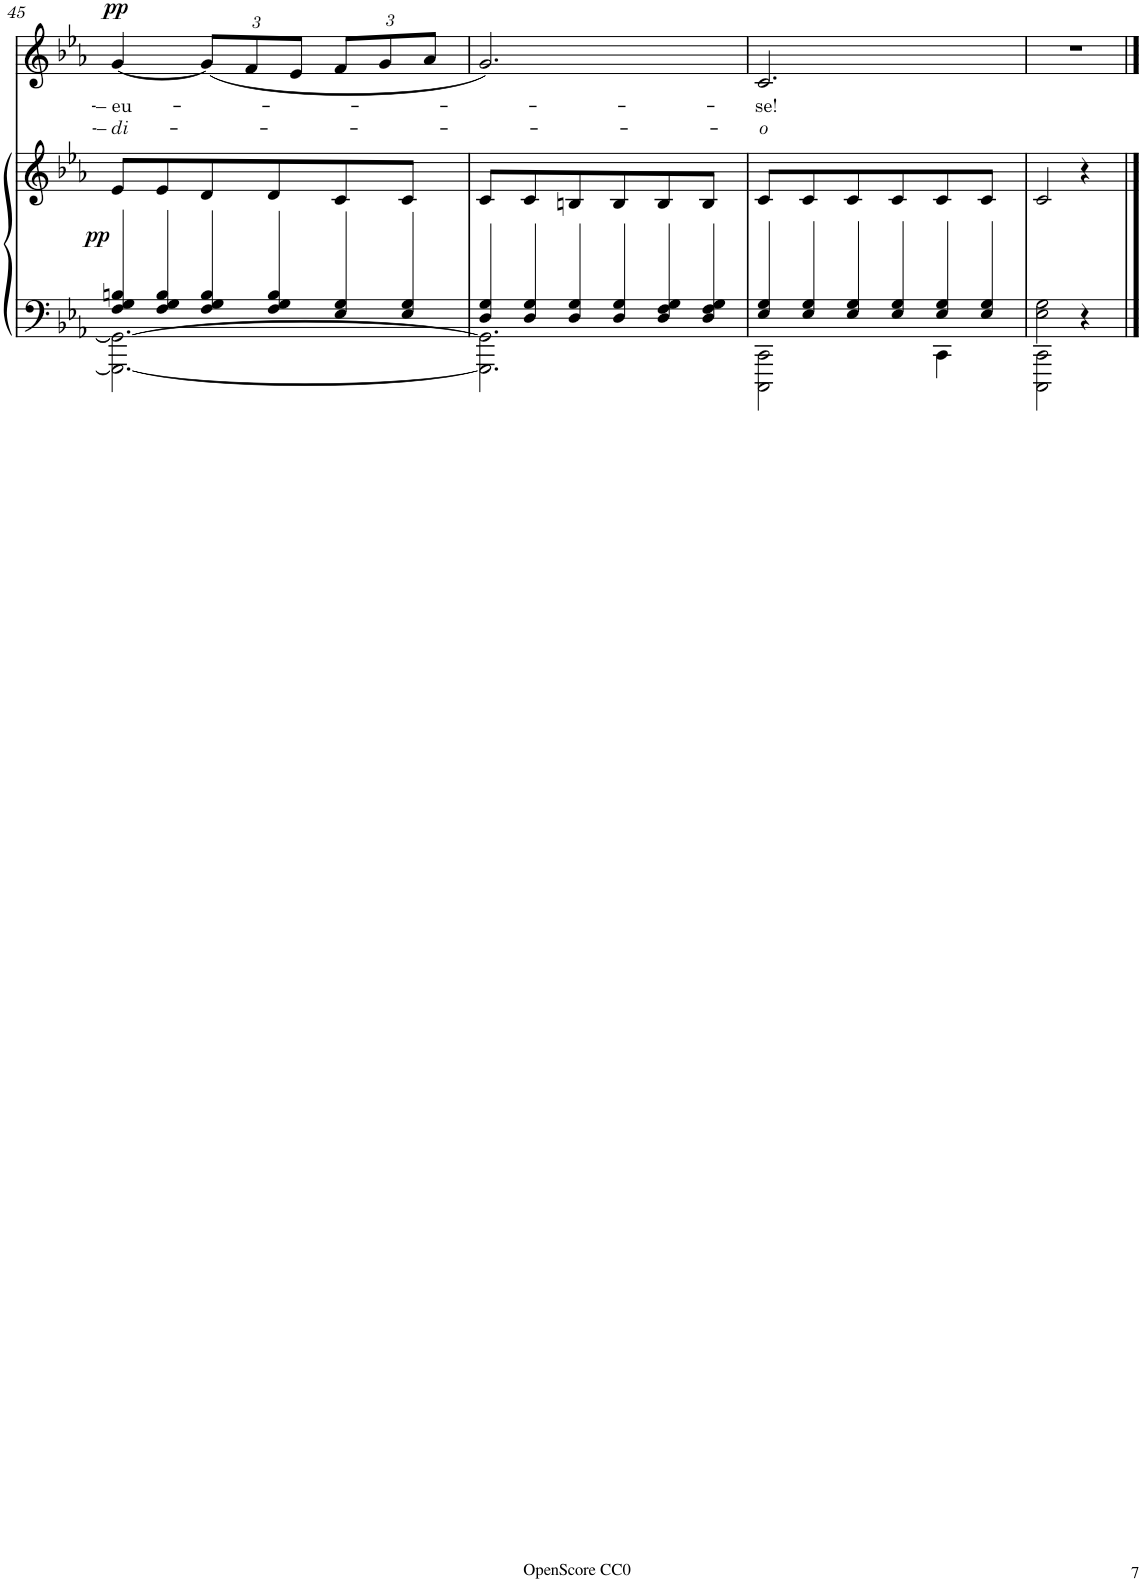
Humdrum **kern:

**kern	**kern	**dynam	**kern	**text	**text	**dynam
*part2	*part2	*part2	*part1	*part1	*part1	*part1
*staff3	*staff2	*staff2/3	*staff1	*staff1	*staff1	*staff1
*I"Piano	*	*	*I"Voice	*	*	*
*I'Pno	*	*	*	*	*	*
!!LO:PB:g=z
*clefF4	*clefG2	*	*clefG2	*	*	*
*k[b-e-a-]	*k[b-e-a-]	*	*k[b-e-a-]	*	*	*
*M3/4	*M3/4	*	*M3/4	*	*	*
=45	=45	=45	=45	=45	=45	=45
*^	*	*	*	*	*	*
!	!	!	!LO:DY:b	!	!LO:LY:b	!LO:LY:b	!LO:DY:a
8F/ 8G/ 8Bn/L	2.GGG\_ 2.GG\_	8e-/L	pp	[4g/	-– eu-	-– di-	pp
8F/ 8G/ 8B/	.	8e-/	.	.	.	.	.
*	*	*	*	*Xbrackettup	*	*	*
8F/ 8G/ 8B/	.	8d/	.	(12g/L]	.	.	.
.	.	.	.	12f/	.	.	.
8F/ 8G/ 8B/	.	8d/	.	.	.	.	.
.	.	.	.	12e-/J	.	.	.
8E-/ 8G/	.	8c/	.	12f/L	.	.	.
.	.	.	.	12g/	.	.	.
8E-/ 8G/J	.	8c/J	.	.	.	.	.
.	.	.	.	12a-/J	.	.	.
=46	=46	=46	=46	=46	=46	=46	=46
8D/ 8G/L	2.GGG\] 2.GG\]	8c/L	.	2.g/)	.	.	.
8D/ 8G/	.	8c/	.	.	.	.	.
8D/ 8G/	.	8Bn/	.	.	.	.	.
8D/ 8G/	.	8B/	.	.	.	.	.
8D/ 8F/ 8G/	.	8B/	.	.	.	.	.
8D/ 8F/ 8G/J	.	8B/J	.	.	.	.	.
=47	=47	=47	=47	=47	=47	=47	=47
!	!	!	!	!	!LO:LY:b	!LO:LY:b	!
8E-/ 8G/L	2CCC\ 2CC\	8c/L	.	2.c/	-se!	o	.
8E-/ 8G/	.	8c/	.	.	.	.	.
8E-/ 8G/	.	8c/	.	.	.	.	.
8E-/ 8G/	.	8c/	.	.	.	.	.
8E-/ 8G/	4CC\	8c/	.	.	.	.	.
8E-/ 8G/J	.	8c/J	.	.	.	.	.
=48	=48	=48	=48	=48	=48	=48	=48
*	*	*^	*	*	*	*	*
2E-\ 2G\	2CCC\ 2CC\	2c/	2ryy	.	2.r	.	.	.
4ryy	4r	4r	4ryy	.	.	.	.	.
*v	*v	*	*	*	*	*	*	*
*	*v	*v	*	*	*	*	*
==	==	==	==	==	==	==
*-	*-	*-	*-	*-	*-	*-
